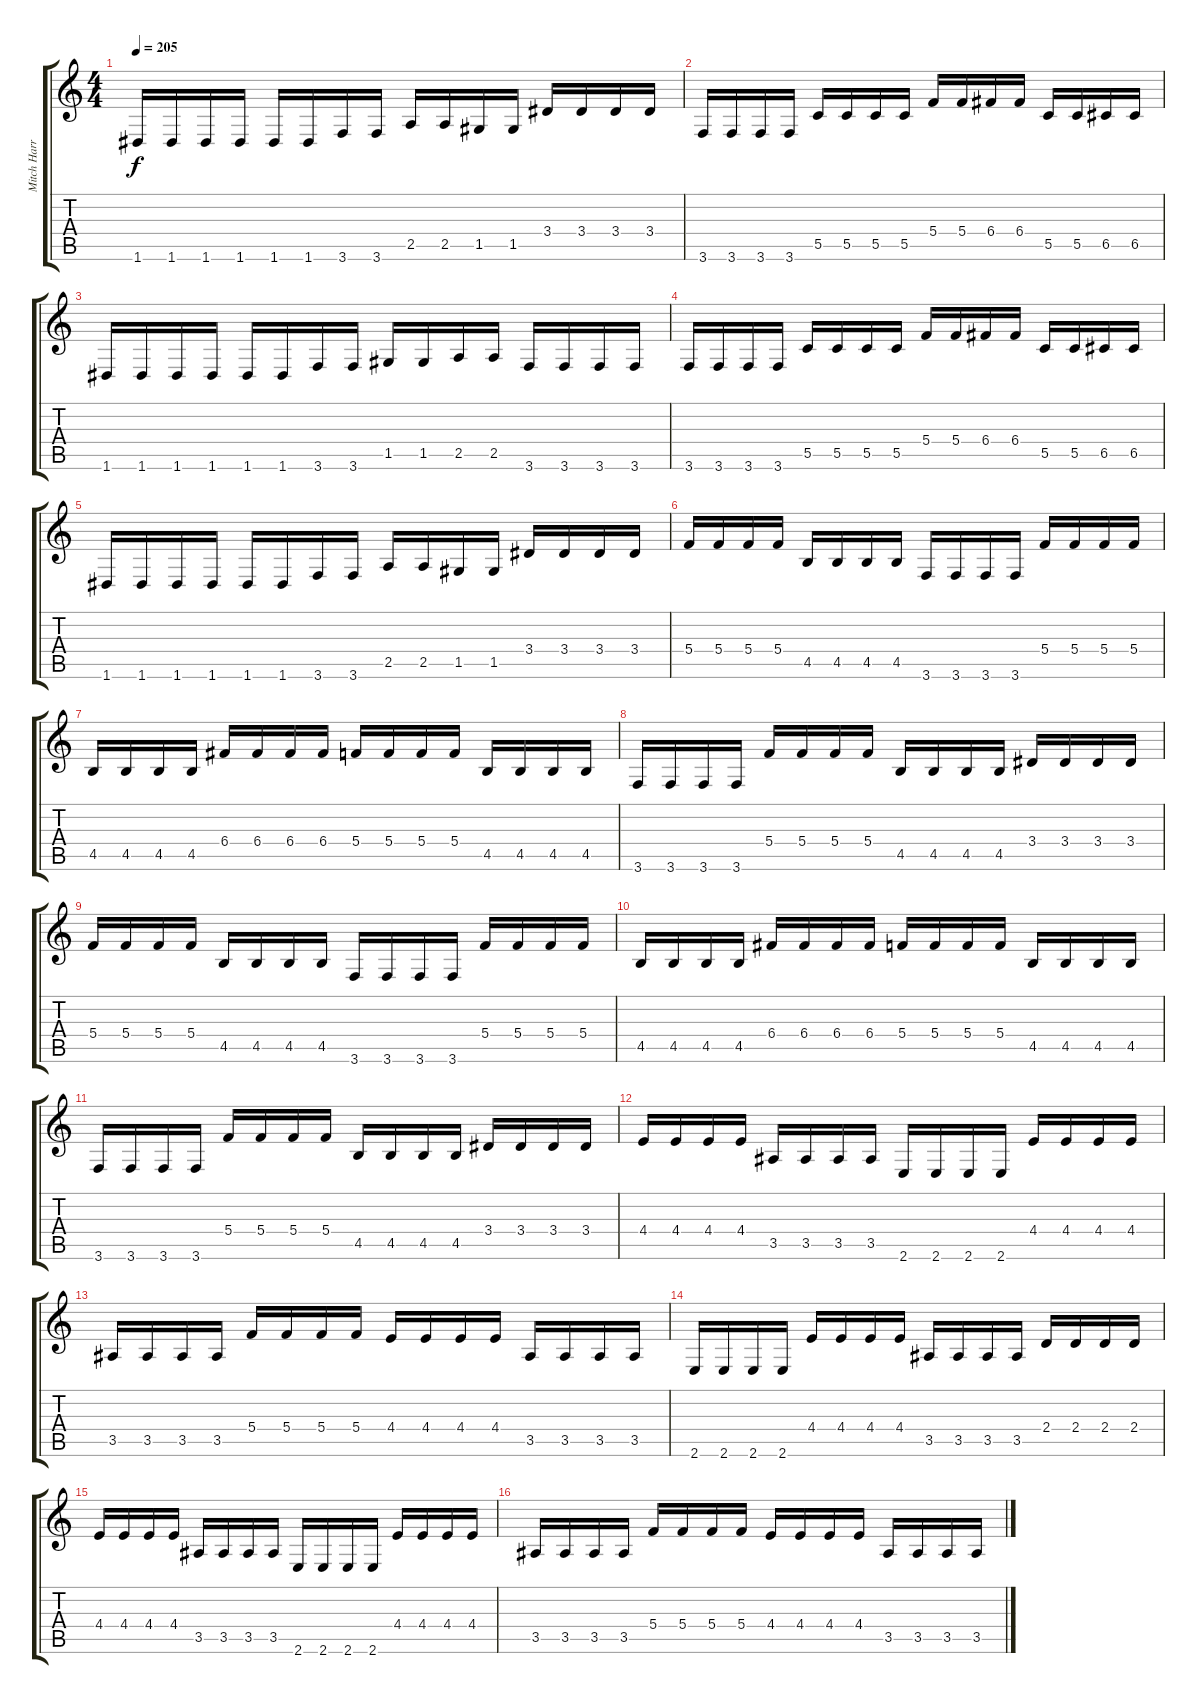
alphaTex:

\track ("Mitch Harris (Guitar 1) " "Mitch Harr") {instrument distortionguitar}
\staff {score tabs}
\tuning (D4 A3 F3 C3 G2 D2) {hide}
\ts (4 4)
\tempo 205
\clef g2
\ks c
1.6.16{dy f} 1.6.16 1.6.16 1.6.16 1.6.16 1.6.16 3.6.16 3.6.16 2.5.16 2.5.16 1.5.16 1.5.16 3.4.16 3.4.16 3.4.16 3.4.16 |
3.6.16 3.6.16 3.6.16 3.6.16 5.5.16 5.5.16 5.5.16 5.5.16 5.4.16 5.4.16 6.4.16 6.4.16 5.5.16 5.5.16 6.5.16 6.5.16 |
1.6.16 1.6.16 1.6.16 1.6.16 1.6.16 1.6.16 3.6.16 3.6.16 1.5.16 1.5.16 2.5.16 2.5.16 3.6.16 3.6.16 3.6.16 3.6.16 |
3.6.16 3.6.16 3.6.16 3.6.16 5.5.16 5.5.16 5.5.16 5.5.16 5.4.16 5.4.16 6.4.16 6.4.16 5.5.16 5.5.16 6.5.16 6.5.16 |
1.6.16 1.6.16 1.6.16 1.6.16 1.6.16 1.6.16 3.6.16 3.6.16 2.5.16 2.5.16 1.5.16 1.5.16 3.4.16 3.4.16 3.4.16 3.4.16 |
5.4.16 5.4.16 5.4.16 5.4.16 4.5.16 4.5.16 4.5.16 4.5.16 3.6.16 3.6.16 3.6.16 3.6.16 5.4.16 5.4.16 5.4.16 5.4.16 |
4.5.16 4.5.16 4.5.16 4.5.16 6.4.16 6.4.16 6.4.16 6.4.16 5.4.16 5.4.16 5.4.16 5.4.16 4.5.16 4.5.16 4.5.16 4.5.16 |
3.6.16 3.6.16 3.6.16 3.6.16 5.4.16 5.4.16 5.4.16 5.4.16 4.5.16 4.5.16 4.5.16 4.5.16 3.4.16 3.4.16 3.4.16 3.4.16 |
5.4.16 5.4.16 5.4.16 5.4.16 4.5.16 4.5.16 4.5.16 4.5.16 3.6.16 3.6.16 3.6.16 3.6.16 5.4.16 5.4.16 5.4.16 5.4.16 |
4.5.16 4.5.16 4.5.16 4.5.16 6.4.16 6.4.16 6.4.16 6.4.16 5.4.16 5.4.16 5.4.16 5.4.16 4.5.16 4.5.16 4.5.16 4.5.16 |
3.6.16 3.6.16 3.6.16 3.6.16 5.4.16 5.4.16 5.4.16 5.4.16 4.5.16 4.5.16 4.5.16 4.5.16 3.4.16 3.4.16 3.4.16 3.4.16 |
4.4.16 4.4.16 4.4.16 4.4.16 3.5.16 3.5.16 3.5.16 3.5.16 2.6.16 2.6.16 2.6.16 2.6.16 4.4.16 4.4.16 4.4.16 4.4.16 |
3.5.16 3.5.16 3.5.16 3.5.16 5.4.16 5.4.16 5.4.16 5.4.16 4.4.16 4.4.16 4.4.16 4.4.16 3.5.16 3.5.16 3.5.16 3.5.16 |
2.6.16 2.6.16 2.6.16 2.6.16 4.4.16 4.4.16 4.4.16 4.4.16 3.5.16 3.5.16 3.5.16 3.5.16 2.4.16 2.4.16 2.4.16 2.4.16 |
4.4.16 4.4.16 4.4.16 4.4.16 3.5.16 3.5.16 3.5.16 3.5.16 2.6.16 2.6.16 2.6.16 2.6.16 4.4.16 4.4.16 4.4.16 4.4.16 |
3.5.16 3.5.16 3.5.16 3.5.16 5.4.16 5.4.16 5.4.16 5.4.16 4.4.16 4.4.16 4.4.16 4.4.16 3.5.16 3.5.16 3.5.16 3.5.16
